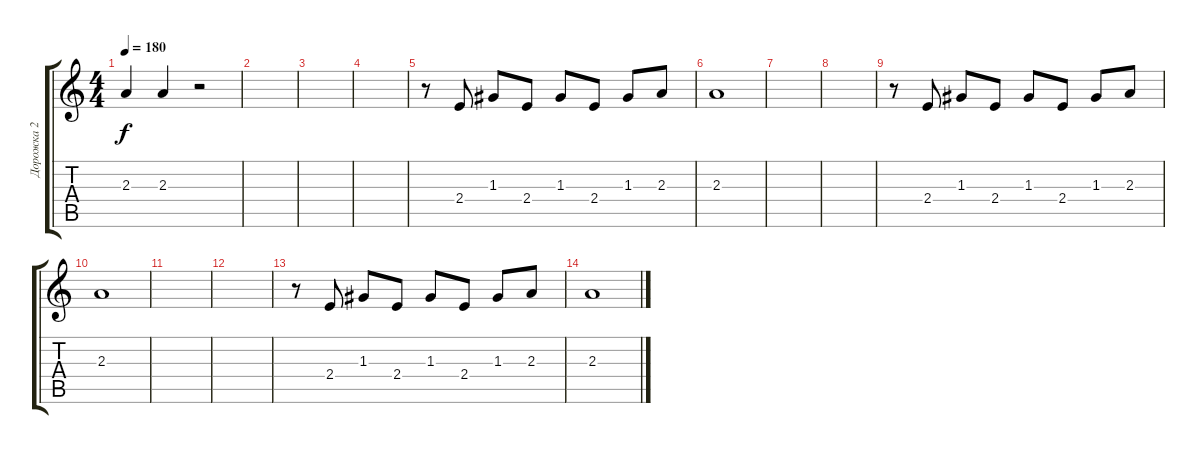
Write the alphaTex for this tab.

\track ("Дорожка 2" "Дорожка 2") {instrument acousticguitarsteel}
\staff {score tabs}
\tuning (E4 B3 G3 D3 A2 E2) {hide}
\ts (4 4)
\tempo 180
\clef g2
\ks c
2.3.4{dy f} 2.3.4 r.2 |
|
|
|
r.8 2.4.8 1.3.8 2.4.8 1.3.8 2.4.8 1.3.8 2.3.8 |
2.3.1 |
|
|
r.8 2.4.8 1.3.8 2.4.8 1.3.8 2.4.8 1.3.8 2.3.8 |
2.3.1 |
|
|
r.8 2.4.8 1.3.8 2.4.8 1.3.8 2.4.8 1.3.8 2.3.8 |
2.3.1
